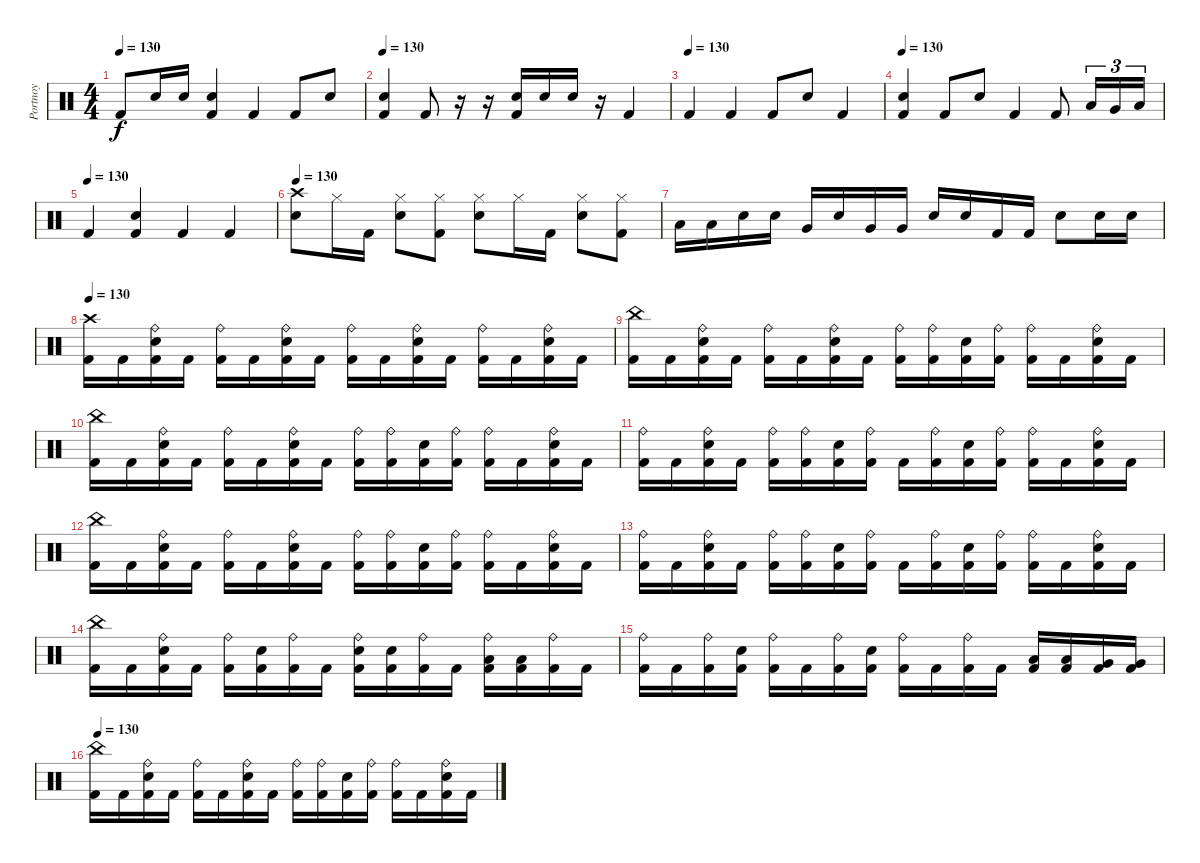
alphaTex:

\track ("Portnoy" "Portnoy") {instrument percussion}
\staff {score}
\articulation defaults
\ts (4 4)
\tempo 130
\clef neutral
\ks c "Kick (hit) 2".8{dy f} "Electric Snare (hit)".16 "Electric Snare (hit)".16
("Electric Snare (hit)" "Kick (hit) 2").4 "Kick (hit) 2".4 "Kick (hit) 2".8 "Electric Snare (hit)".8 |
\tempo 130
("Electric Snare (hit)" "Kick (hit) 2").4 "Kick (hit) 2".8 r.16 r.16 ("Electric Snare (hit)" "Kick (hit) 2").16 "Electric Snare (hit)".16 "Electric Snare (hit)".16 r.16 "Kick (hit) 2".4 |
\tempo (130)
"Kick (hit) 2".4 "Kick (hit) 2".4 "Kick (hit) 2".8 "Electric Snare (hit)".8 "Kick (hit) 2".4 |
\tempo 130
("Electric Snare (hit)" "Kick (hit) 2").4 "Kick (hit) 2".8 "Electric Snare (hit)".8 "Kick (hit) 2".4 "Kick (hit) 2".8 "Low Tom (hit)".16{tu (3 2)} "Very Low Tom (hit)".16{tu (3 2)} "Low Floor Tom (hit)".16{tu (3 2)} |
\tempo (130)
"Kick (hit) 2".4 ("Electric Snare (hit)" "Kick (hit) 2").4 "Kick (hit) 2".4 "Kick (hit) 2".4 |
\tempo 130
("Crash high (hit)" "Electric Snare (hit)").8 "Hi-Hat (closed)".16 "Kick (hit) 2".16 ("Hi-Hat (closed)" "Electric Snare (hit)").8 ("Hi-Hat (closed)" "Kick (hit) 2").8 ("Hi-Hat (closed)" "Electric Snare (hit)").8 "Hi-Hat (closed)".16 "Kick (hit) 2".16 ("Hi-Hat (closed)" "Electric Snare (hit)").8 ("Hi-Hat (closed)" "Kick (hit) 2").8 |
"Low Tom (hit)".16 "Low Tom (hit)".16 "Electric Snare (hit)".16 "Electric Snare (hit)".16 "Very Low Tom (hit)".16 "Electric Snare (hit)".16 "Very Low Tom (hit)".16 "Very Low Tom (hit)".16 "Electric Snare (hit)".16 "Electric Snare (hit)".16 "Kick (hit) 2".16 "Kick (hit) 2".16 "Electric Snare (hit)".8 "Electric Snare (hit)".16 "Electric Snare (hit)".16 |
\tempo 130
("Crash high (hit)" "Kick (hit) 2").16 "Kick (hit) 2".16 ("Ride (bell)" "Electric Snare (hit)" "Kick (hit) 2").16 "Kick (hit) 2".16 ("Ride (bell)" "Kick (hit) 2").16 "Kick (hit) 2".16 ("Ride (bell)" "Electric Snare (hit)" "Kick (hit) 2").16 "Kick (hit) 2".16 ("Ride (bell)" "Kick (hit) 2").16 "Kick (hit) 2".16 ("Ride (bell)" "Electric Snare (hit)" "Kick (hit) 2").16 "Kick (hit) 2".16 ("Ride (bell)" "Kick (hit) 2").16 "Kick (hit) 2".16 ("Ride (bell)" "Electric Snare (hit)" "Kick (hit) 2").16 "Kick (hit) 2".16 |
("China (hit)" "Kick (hit) 2").16 "Kick (hit) 2".16 ("Ride (bell)" "Electric Snare (hit)" "Kick (hit) 2").16 "Kick (hit) 2".16 ("Ride (bell)" "Kick (hit) 2").16 "Kick (hit) 2".16 ("Ride (bell)" "Electric Snare (hit)" "Kick (hit) 2").16 "Kick (hit) 2".16 ("Ride (bell)" "Kick (hit) 2").16 ("Ride (bell)" "Kick (hit) 2").16 ("Electric Snare (hit)" "Kick (hit) 2").16 ("Ride (bell)" "Kick (hit) 2").16 ("Ride (bell)" "Kick (hit) 2").16 "Kick (hit) 2".16 ("Ride (bell)" "Electric Snare (hit)" "Kick (hit) 2").16 "Kick (hit) 2".16 |
("China (hit)" "Kick (hit) 2").16 "Kick (hit) 2".16 ("Ride (bell)" "Electric Snare (hit)" "Kick (hit) 2").16 "Kick (hit) 2".16 ("Ride (bell)" "Kick (hit) 2").16 "Kick (hit) 2".16 ("Ride (bell)" "Electric Snare (hit)" "Kick (hit) 2").16 "Kick (hit) 2".16 ("Ride (bell)" "Kick (hit) 2").16 ("Ride (bell)" "Kick (hit) 2").16 ("Electric Snare (hit)" "Kick (hit) 2").16 ("Ride (bell)" "Kick (hit) 2").16 ("Ride (bell)" "Kick (hit) 2").16 "Kick (hit) 2".16 ("Ride (bell)" "Electric Snare (hit)" "Kick (hit) 2").16 "Kick (hit) 2".16 |
("Ride (bell)" "Kick (hit) 2").16 "Kick (hit) 2".16 ("Ride (bell)" "Electric Snare (hit)" "Kick (hit) 2").16 "Kick (hit) 2".16 ("Ride (bell)" "Kick (hit) 2").16 ("Ride (bell)" "Kick (hit) 2").16 ("Electric Snare (hit)" "Kick (hit) 2").16 ("Ride (bell)" "Kick (hit) 2").16 "Kick (hit) 2".16 ("Ride (bell)" "Kick (hit) 2").16 ("Electric Snare (hit)" "Kick (hit) 2").16 ("Ride (bell)" "Kick (hit) 2").16 ("Ride (bell)" "Kick (hit) 2").16 "Kick (hit) 2".16 ("Ride (bell)" "Electric Snare (hit)" "Kick (hit) 2").16 "Kick (hit) 2".16 |
("China (hit)" "Kick (hit) 2").16 "Kick (hit) 2".16 ("Ride (bell)" "Electric Snare (hit)" "Kick (hit) 2").16 "Kick (hit) 2".16 ("Ride (bell)" "Kick (hit) 2").16 "Kick (hit) 2".16 ("Ride (bell)" "Electric Snare (hit)" "Kick (hit) 2").16 "Kick (hit) 2".16 ("Ride (bell)" "Kick (hit) 2").16 ("Ride (bell)" "Kick (hit) 2").16 ("Electric Snare (hit)" "Kick (hit) 2").16 ("Ride (bell)" "Kick (hit) 2").16 ("Ride (bell)" "Kick (hit) 2").16 "Kick (hit) 2".16 ("Ride (bell)" "Electric Snare (hit)" "Kick (hit) 2").16 "Kick (hit) 2".16 |
("Ride (bell)" "Kick (hit) 2").16 "Kick (hit) 2".16 ("Ride (bell)" "Electric Snare (hit)" "Kick (hit) 2").16 "Kick (hit) 2".16 ("Ride (bell)" "Kick (hit) 2").16 ("Ride (bell)" "Kick (hit) 2").16 ("Electric Snare (hit)" "Kick (hit) 2").16 ("Ride (bell)" "Kick (hit) 2").16 "Kick (hit) 2".16 ("Ride (bell)" "Kick (hit) 2").16 ("Electric Snare (hit)" "Kick (hit) 2").16 ("Ride (bell)" "Kick (hit) 2").16 ("Ride (bell)" "Kick (hit) 2").16 "Kick (hit) 2".16 ("Ride (bell)" "Electric Snare (hit)" "Kick (hit) 2").16 "Kick (hit) 2".16 |
("China (hit)" "Kick (hit) 2").16 "Kick (hit) 2".16 ("Ride (bell)" "Electric Snare (hit)" "Kick (hit) 2").16 "Kick (hit) 2".16 ("Ride (bell)" "Kick (hit) 2").16 ("Electric Snare (hit)" "Kick (hit) 2").16 ("Ride (bell)" "Kick (hit) 2").16 "Kick (hit) 2".16 ("Ride (bell)" "Electric Snare (hit)" "Kick (hit) 2").16 ("Electric Snare (hit)" "Kick (hit) 2").16 ("Ride (bell)" "Kick (hit) 2").16 "Kick (hit) 2".16 ("Ride (bell)" "Low Tom (hit)" "Kick (hit) 2").16 ("Low Tom (hit)" "Kick (hit) 2").16 ("Ride (bell)" "Kick (hit) 2").16 "Kick (hit) 2".16 |
("Ride (bell)" "Kick (hit) 2").16 "Kick (hit) 2".16 ("Ride (bell)" "Kick (hit) 2").16 ("Electric Snare (hit)" "Kick (hit) 2").16 ("Ride (bell)" "Kick (hit) 2").16 "Kick (hit) 2".16 ("Ride (bell)" "Kick (hit) 2").16 ("Electric Snare (hit)" "Kick (hit) 2").16 ("Ride (bell)" "Kick (hit) 2").16 "Kick (hit) 2".16 ("Ride (bell)" "Kick (hit) 2").16 "Kick (hit) 2".16 ("Low Tom (hit)" "Kick (hit) 2").16 ("Low Tom (hit)" "Kick (hit) 2").16 ("Very Low Tom (hit)" "Kick (hit) 2").16 ("Very Low Tom (hit)" "Kick (hit) 2").16 |
\tempo 130
("China (hit)" "Kick (hit) 2").16 "Kick (hit) 2".16 ("Ride (bell)" "Electric Snare (hit)" "Kick (hit) 2").16 "Kick (hit) 2".16 ("Ride (bell)" "Kick (hit) 2").16 "Kick (hit) 2".16 ("Ride (bell)" "Electric Snare (hit)" "Kick (hit) 2").16 "Kick (hit) 2".16 ("Ride (bell)" "Kick (hit) 2").16 ("Ride (bell)" "Kick (hit) 2").16 ("Electric Snare (hit)" "Kick (hit) 2").16 ("Ride (bell)" "Kick (hit) 2").16 ("Ride (bell)" "Kick (hit) 2").16 "Kick (hit) 2".16 ("Ride (bell)" "Electric Snare (hit)" "Kick (hit) 2").16 "Kick (hit) 2".16
